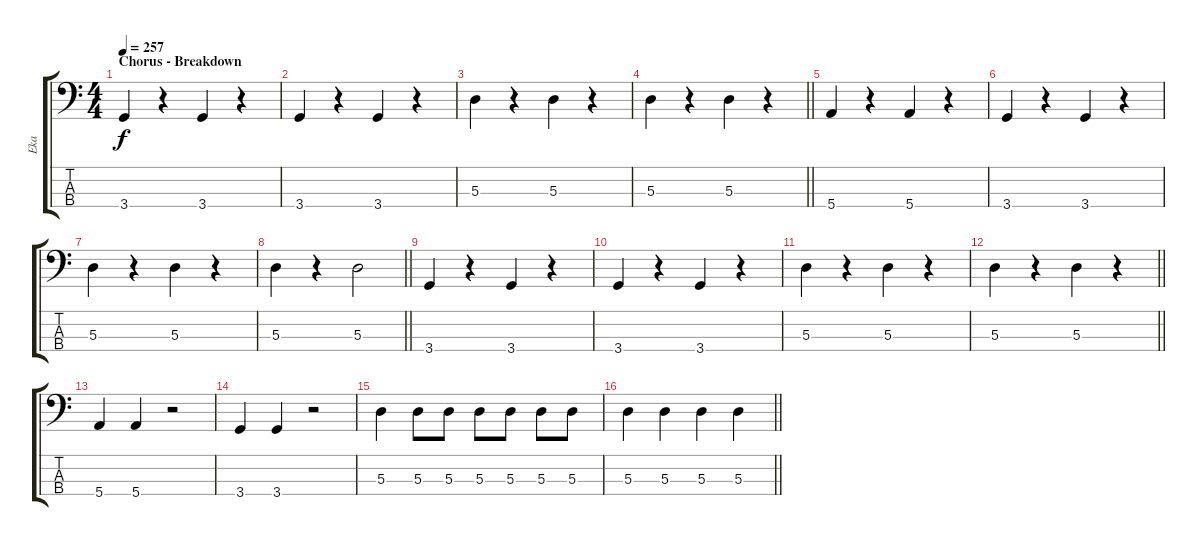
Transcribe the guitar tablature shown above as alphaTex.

\track ("Eka" "Eka") {instrument electricbasspick}
\staff {score tabs}
\tuning (G2 D2 A1 E1) {hide}
\ts (4 4)
\section ("" "Chorus - Breakdown")
\tempo 257
\clef f4
\ks c
3.4.4{dy f} r.4 3.4.4 r.4 |
3.4.4 r.4 3.4.4 r.4 |
5.3.4 r.4 5.3.4 r.4 |
\barLineRight lightlight
5.3.4 r.4 5.3.4 r.4 |
5.4.4 r.4 5.4.4 r.4 |
3.4.4 r.4 3.4.4 r.4 |
5.3.4 r.4 5.3.4 r.4 |
\barLineRight lightlight
5.3.4 r.4 5.3.2 |
3.4.4 r.4 3.4.4 r.4 |
3.4.4 r.4 3.4.4 r.4 |
5.3.4 r.4 5.3.4 r.4 |
\barLineRight lightlight
5.3.4 r.4 5.3.4 r.4 |
5.4.4 5.4.4 r.2 |
3.4.4 3.4.4 r.2 |
5.3.4 5.3.8 5.3.8 5.3.8 5.3.8 5.3.8 5.3.8 |
\barLineRight lightlight
5.3.4 5.3.4 5.3.4 5.3.4
